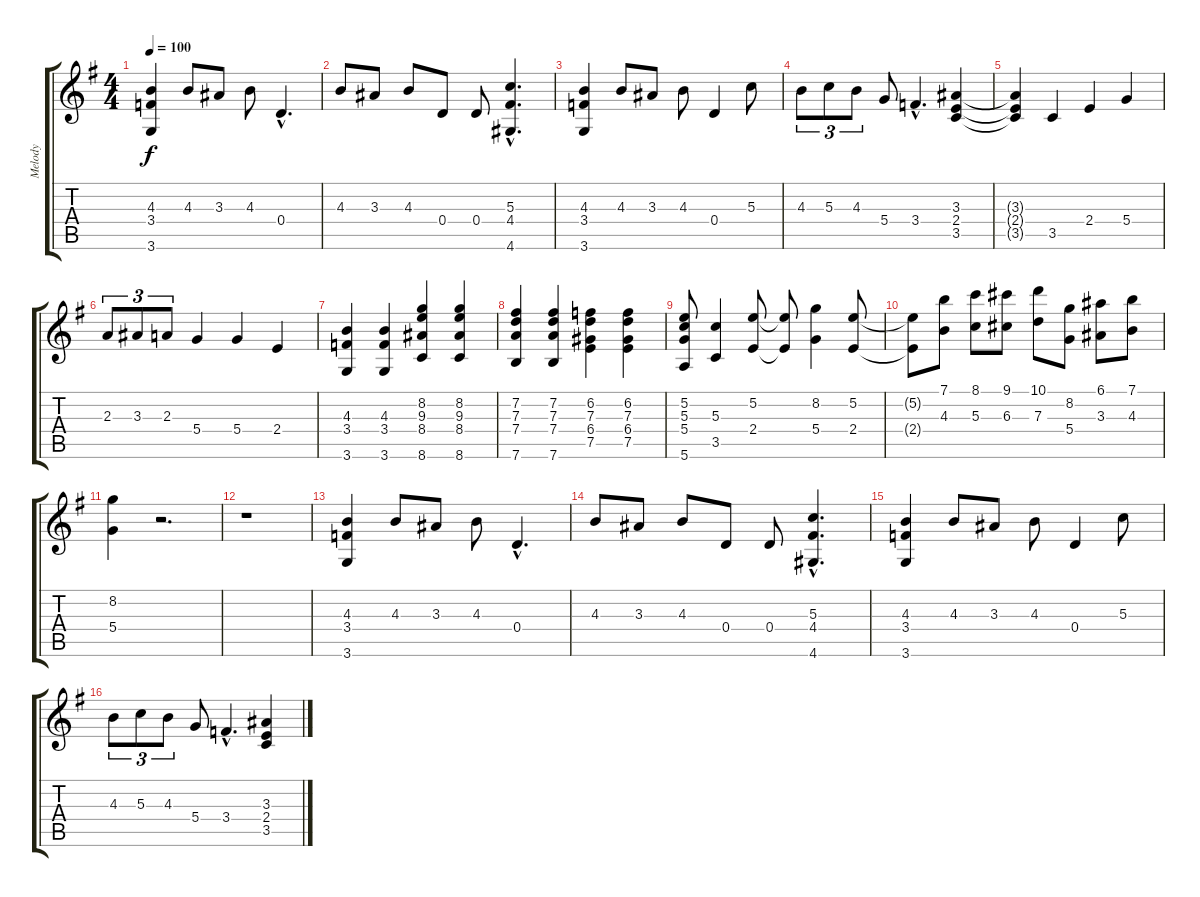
\track ("Melody" "Melody") {instrument electricguitarjazz}
\staff {score tabs}
\tuning (E4 B3 G3 D3 A2 E2) {hide}
\ts (4 4)
\tempo 100
\clef g2
\ks g
(4.3 3.4 3.6).4{dy f} 4.3.8 3.3.8 4.3.8 0.4{hac}.4{d} |
4.3.8 3.3.8 4.3.8 0.4.8 0.4.8 (5.3{hac} 4.4{hac} 4.6{hac}).4{d} |
(4.3 3.4 3.6).4 4.3.8 3.3.8 4.3.8 0.4.4 5.3.8 |
4.3.8{tu (3 2)} 5.3.8{tu (3 2)} 4.3.8{tu (3 2)} 5.4.8 3.4{hac}.4{d} (3.3 2.4 3.5).4 |
(3.3{t} 2.4{t} 3.5{t}).4 3.5.4 2.4.4 5.4.4 |
2.3.8{tu (3 2)} 3.3.8{tu (3 2)} 2.3.8{tu (3 2)} 5.4.4 5.4.4 2.4.4 |
(4.3 3.4 3.6).4 (4.3 3.4 3.6).4 (8.2 9.3 8.4 8.6).4 (8.2 9.3 8.4 8.6).4 |
(7.2 7.3 7.4 7.6).4 (7.2 7.3 7.4 7.6).4 (6.2 7.3 6.4 7.5).4 (6.2 7.3 6.4 7.5).4 |
(5.2 5.3 5.4 5.6).8 (5.3 3.5).4 (5.2 2.4).8 (5.2{t} 2.4{t}).8 (8.2 5.4).4 (5.2 2.4).8 |
(5.2{t} 2.4{t}).8 (7.1 4.3).8 (8.1 5.3).8 (9.1 6.3).8 (10.1 7.3).8 (8.2 5.4).8 (6.1 3.3).8 (7.1 4.3).8 |
(8.2 5.4).4 r.2{d} |
r.1 |
(4.3 3.4 3.6).4 4.3.8 3.3.8 4.3.8 0.4{hac}.4{d} |
4.3.8 3.3.8 4.3.8 0.4.8 0.4.8 (5.3{hac} 4.4{hac} 4.6{hac}).4{d} |
(4.3 3.4 3.6).4 4.3.8 3.3.8 4.3.8 0.4.4 5.3.8 |
4.3.8{tu (3 2)} 5.3.8{tu (3 2)} 4.3.8{tu (3 2)} 5.4.8 3.4{hac}.4{d} (3.3 2.4 3.5).4
